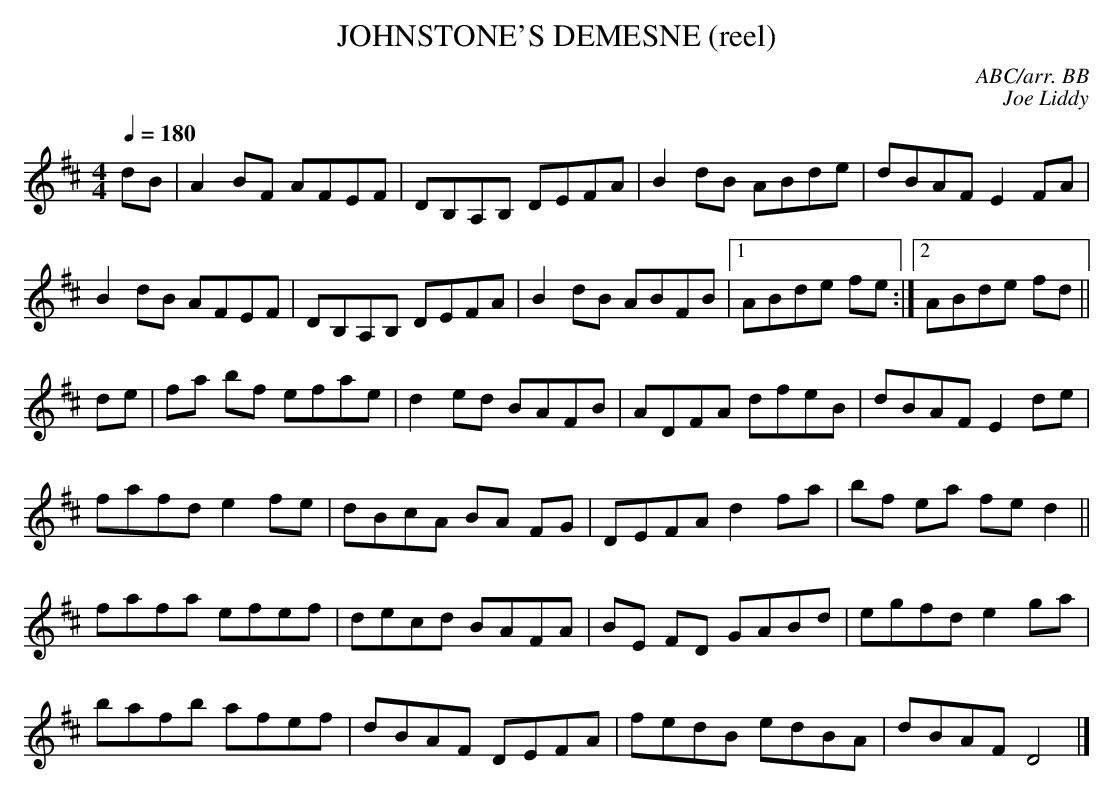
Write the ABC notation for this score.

X:1
T:JOHNSTONE'S DEMESNE (reel)
C:ABC/arr. BB
C:Joe Liddy
Q:1/4=180
M:4/4
L:1/8
K:D
dB |A2BF AFEF|DB,A,B, DEFA|B2dB ABde|dBAF E2 FA |
B2dB AFEF|DB,A,B, DEFA|B2dB ABFB |1 ABde fe :|2 ABde fd ||
de|fa bf efae|d2ed BAFB|ADFA dfeB|dBAF E2 de|
fafd e2fe|dBcA BA FG|DEFA d2 fa|bf ea fed2 ||
fafa efef|decd BAFA|BE FD GABd|egfd e2ga |
bafb afef|dBAF DEFA|fedB edBA|dBAF D4 |]
